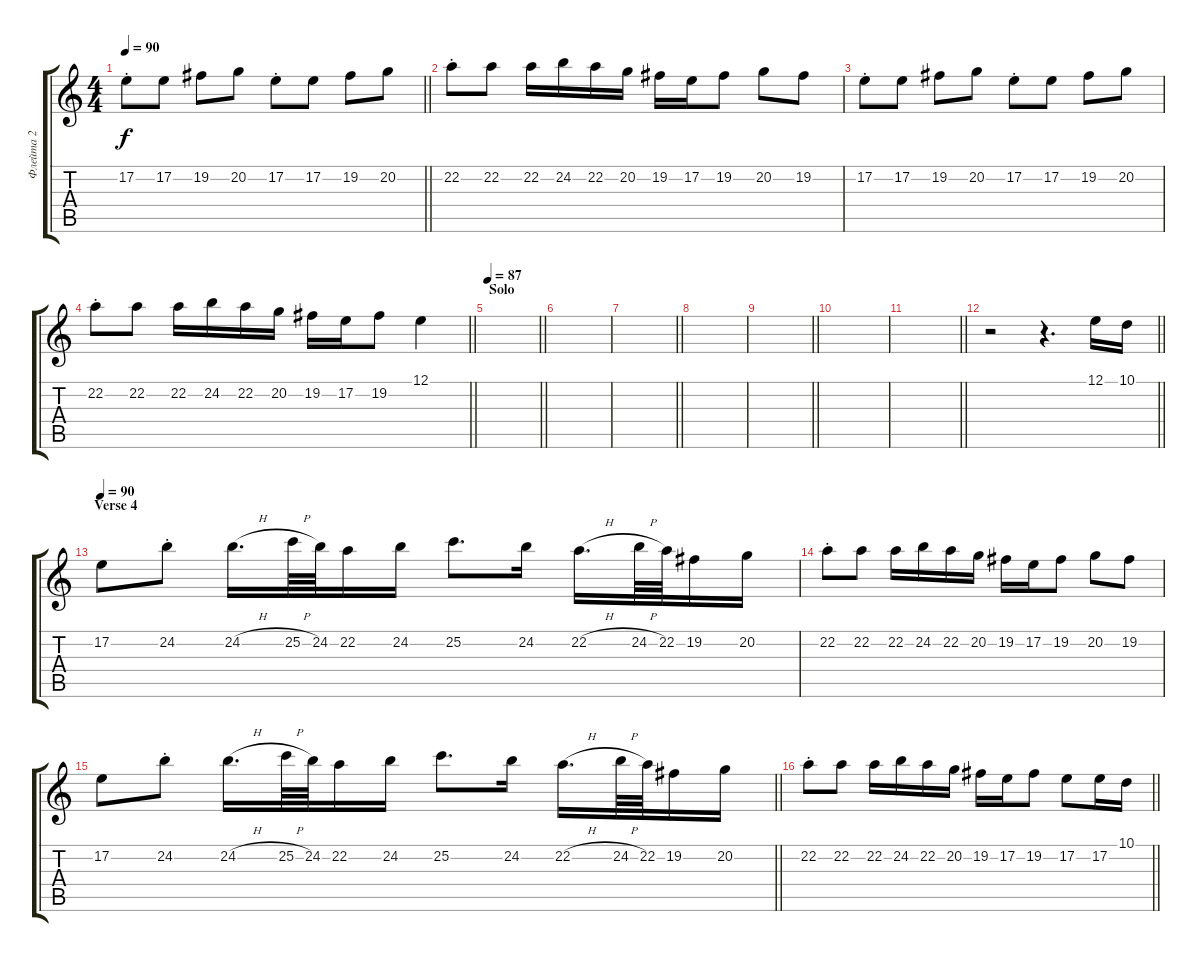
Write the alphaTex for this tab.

\track ("Флейта 2" "Флейта 2") {instrument flute}
\staff {score tabs}
\tuning (E4 B3 G3 D3 A2 E2) {hide}
\ts (4 4)
\tempo 90
\clef g2
\barLineRight lightlight
\ks c
17.2{st}.8{dy f} 17.2.8 19.2.8 20.2.8 17.2{st}.8 17.2.8 19.2.8 20.2.8 |
22.2{st}.8 22.2.8 22.2.16 24.2.16 22.2.16 20.2.16 19.2.16 17.2.16 19.2.8 20.2.8 19.2.8 |
17.2{st}.8 17.2.8 19.2.8 20.2.8 17.2{st}.8 17.2.8 19.2.8 20.2.8 |
\barLineRight lightlight
22.2{st}.8 22.2.8 22.2.16 24.2.16 22.2.16 20.2.16 19.2.16 17.2.16 19.2.8 12.1.4 |
\section ("" "Solo")
\tempo 87
\barLineRight lightlight
|
|
\barLineRight lightlight
|
|
\barLineRight lightlight
|
|
\barLineRight lightlight
|
\barLineRight lightlight
r.2 r.4{d} 12.1.16{volume 12} 10.1.16 |
\section ("" "Verse 4")
\tempo 90
17.2.8 24.2{st}.8 24.2{h}.16{d} 25.2{h}.64 24.2.64 22.2.16 24.2.16 25.2.8{d} 24.2.16 22.2{h}.16{d} 24.2{h}.64 22.2.64 19.2.16 20.2.16 |
22.2{st}.8 22.2.8 22.2.16 24.2.16 22.2.16 20.2.16 19.2.16 17.2.16 19.2.8 20.2.8 19.2.8 |
\barLineRight lightlight
17.2.8 24.2{st}.8 24.2{h}.16{d} 25.2{h}.64 24.2.64 22.2.16 24.2.16 25.2.8{d} 24.2.16 22.2{h}.16{d} 24.2{h}.64 22.2.64 19.2.16 20.2.16 |
\barLineRight lightlight
22.2{st}.8 22.2.8 22.2.16 24.2.16 22.2.16 20.2.16 19.2.16 17.2.16 19.2.8 17.2.8 17.2.16 10.1.16
